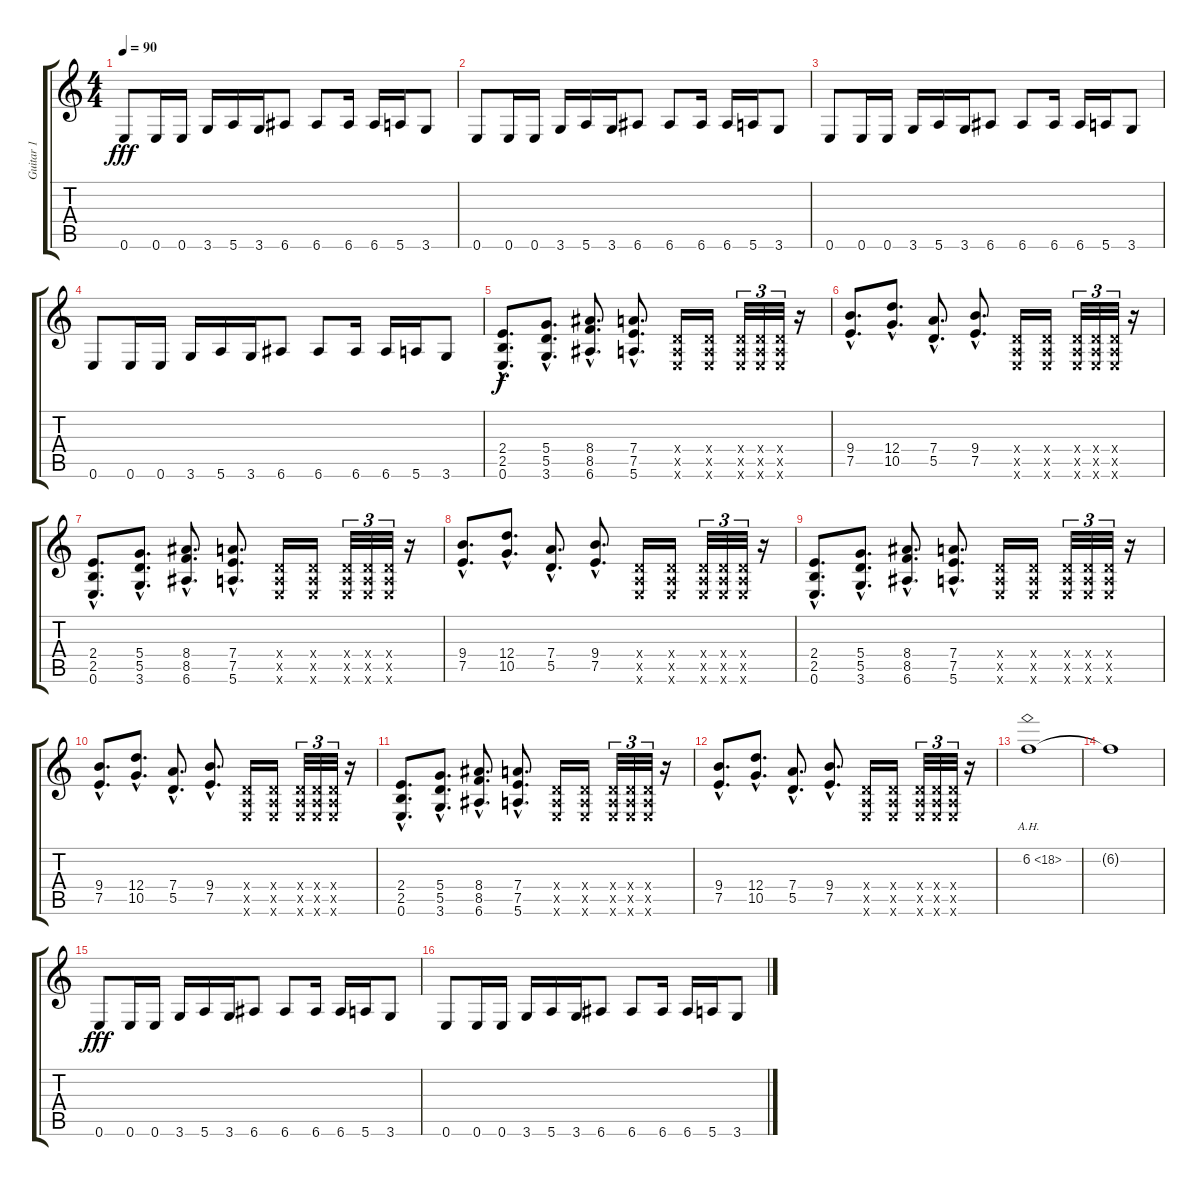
\track ("Guitar 1" "Guitar 1") {instrument overdrivenguitar}
\staff {score tabs}
\tuning (E4 B3 G3 D3 A2 E2) {hide}
\ts (4 4)
\tempo 90
\clef g2
\ks c
0.6.8{dy fff} 0.6.16 0.6.16 3.6.16 5.6.16 3.6.16 6.6.8 6.6.8 6.6.16 6.6.16 5.6.16 3.6.8 |
0.6.8 0.6.16 0.6.16 3.6.16 5.6.16 3.6.16 6.6.8 6.6.8 6.6.16 6.6.16 5.6.16 3.6.8 |
0.6.8 0.6.16 0.6.16 3.6.16 5.6.16 3.6.16 6.6.8 6.6.8 6.6.16 6.6.16 5.6.16 3.6.8 |
0.6.8 0.6.16 0.6.16 3.6.16 5.6.16 3.6.16 6.6.8 6.6.8 6.6.16 6.6.16 5.6.16 3.6.8 |
(2.4{hac} 2.5{hac} 0.6{hac}).8{d dy f} (5.4{hac} 5.5{hac} 3.6{hac}).8{d} (8.4{hac} 8.5{hac} 6.6{hac}).8{d} (7.4{hac} 7.5{hac} 5.6{hac}).8{d} (0.4{x} 0.5{x} 0.6{x}).16 (0.4{x} 0.5{x} 0.6{x}).16 (0.4{x} 0.5{x} 0.6{x}).32{tu (3 2)} (0.4{x} 0.5{x} 0.6{x}).32{tu (3 2)} (0.4{x} 0.5{x} 0.6{x}).32{tu (3 2)} r.16 |
(9.4{hac} 7.5{hac}).8{d} (12.4{hac} 10.5{hac}).8{d} (7.4{hac} 5.5{hac}).8{d} (9.4{hac} 7.5{hac}).8{d} (0.4{x} 0.5{x} 0.6{x}).16 (0.4{x} 0.5{x} 0.6{x}).16 (0.4{x} 0.5{x} 0.6{x}).32{tu (3 2)} (0.4{x} 0.5{x} 0.6{x}).32{tu (3 2)} (0.4{x} 0.5{x} 0.6{x}).32{tu (3 2)} r.16 |
(2.4{hac} 2.5{hac} 0.6{hac}).8{d} (5.4{hac} 5.5{hac} 3.6{hac}).8{d} (8.4{hac} 8.5{hac} 6.6{hac}).8{d} (7.4{hac} 7.5{hac} 5.6{hac}).8{d} (0.4{x} 0.5{x} 0.6{x}).16 (0.4{x} 0.5{x} 0.6{x}).16 (0.4{x} 0.5{x} 0.6{x}).32{tu (3 2)} (0.4{x} 0.5{x} 0.6{x}).32{tu (3 2)} (0.4{x} 0.5{x} 0.6{x}).32{tu (3 2)} r.16 |
(9.4{hac} 7.5{hac}).8{d} (12.4{hac} 10.5{hac}).8{d} (7.4{hac} 5.5{hac}).8{d} (9.4{hac} 7.5{hac}).8{d} (0.4{x} 0.5{x} 0.6{x}).16 (0.4{x} 0.5{x} 0.6{x}).16 (0.4{x} 0.5{x} 0.6{x}).32{tu (3 2)} (0.4{x} 0.5{x} 0.6{x}).32{tu (3 2)} (0.4{x} 0.5{x} 0.6{x}).32{tu (3 2)} r.16 |
(2.4{hac} 2.5{hac} 0.6{hac}).8{d} (5.4{hac} 5.5{hac} 3.6{hac}).8{d} (8.4{hac} 8.5{hac} 6.6{hac}).8{d} (7.4{hac} 7.5{hac} 5.6{hac}).8{d} (0.4{x} 0.5{x} 0.6{x}).16 (0.4{x} 0.5{x} 0.6{x}).16 (0.4{x} 0.5{x} 0.6{x}).32{tu (3 2)} (0.4{x} 0.5{x} 0.6{x}).32{tu (3 2)} (0.4{x} 0.5{x} 0.6{x}).32{tu (3 2)} r.16 |
(9.4{hac} 7.5{hac}).8{d} (12.4{hac} 10.5{hac}).8{d} (7.4{hac} 5.5{hac}).8{d} (9.4{hac} 7.5{hac}).8{d} (0.4{x} 0.5{x} 0.6{x}).16 (0.4{x} 0.5{x} 0.6{x}).16 (0.4{x} 0.5{x} 0.6{x}).32{tu (3 2)} (0.4{x} 0.5{x} 0.6{x}).32{tu (3 2)} (0.4{x} 0.5{x} 0.6{x}).32{tu (3 2)} r.16 |
(2.4{hac} 2.5{hac} 0.6{hac}).8{d} (5.4{hac} 5.5{hac} 3.6{hac}).8{d} (8.4{hac} 8.5{hac} 6.6{hac}).8{d} (7.4{hac} 7.5{hac} 5.6{hac}).8{d} (0.4{x} 0.5{x} 0.6{x}).16 (0.4{x} 0.5{x} 0.6{x}).16 (0.4{x} 0.5{x} 0.6{x}).32{tu (3 2)} (0.4{x} 0.5{x} 0.6{x}).32{tu (3 2)} (0.4{x} 0.5{x} 0.6{x}).32{tu (3 2)} r.16 |
(9.4{hac} 7.5{hac}).8{d} (12.4{hac} 10.5{hac}).8{d} (7.4{hac} 5.5{hac}).8{d} (9.4{hac} 7.5{hac}).8{d} (0.4{x} 0.5{x} 0.6{x}).16 (0.4{x} 0.5{x} 0.6{x}).16 (0.4{x} 0.5{x} 0.6{x}).32{tu (3 2)} (0.4{x} 0.5{x} 0.6{x}).32{tu (3 2)} (0.4{x} 0.5{x} 0.6{x}).32{tu (3 2)} r.16 |
6.2{ah 12}.1 |
6.2{t}.1 |
0.6.8{dy fff} 0.6.16 0.6.16 3.6.16 5.6.16 3.6.16 6.6.8 6.6.8 6.6.16 6.6.16 5.6.16 3.6.8 |
0.6.8 0.6.16 0.6.16 3.6.16 5.6.16 3.6.16 6.6.8 6.6.8 6.6.16 6.6.16 5.6.16 3.6.8
